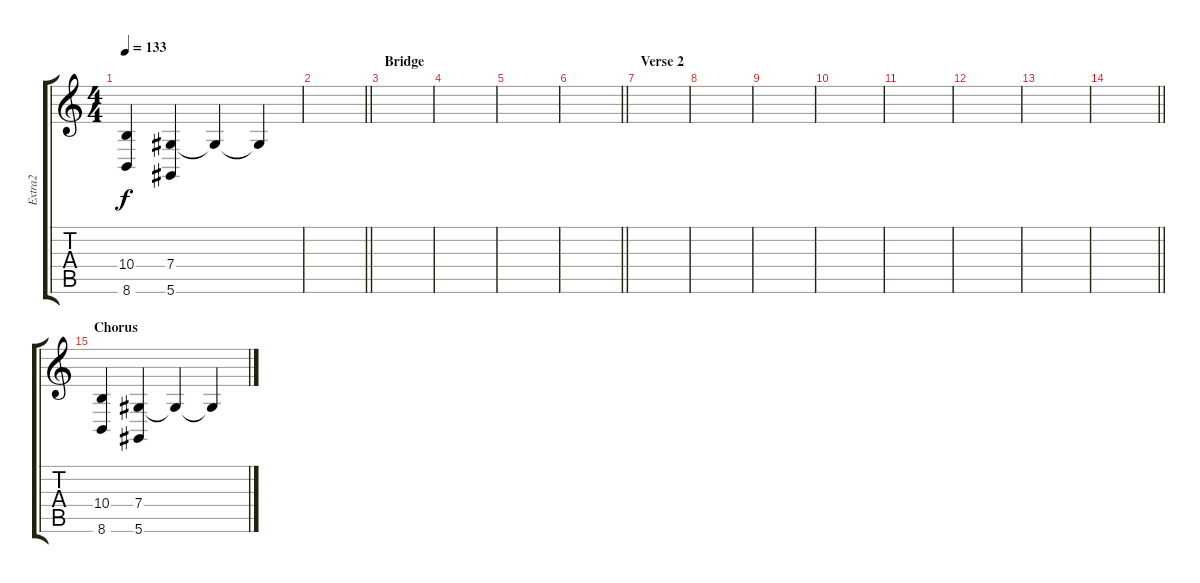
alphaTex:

\track ("Extra2" "Extra2") {instrument synthstrings1}
\staff {score tabs}
\tuning (Eb4 Bb3 Gb3 Db3 Ab2 Eb2) {hide}
\ts (4 4)
\tempo 133
\clef g2
\ks c
(10.4 8.6).4{dy f} (7.4 5.6).4 7.4{t}.4 7.4{t}.4 |
\barLineRight lightlight
|
\section ("" "Bridge")
|
|
|
\barLineRight lightlight
|
\section ("" "Verse 2")
|
|
|
|
|
|
|
\barLineRight lightlight
|
\section ("" "Chorus")
(10.4 8.6).4 (7.4 5.6).4 7.4{t}.4 7.4{t}.4
